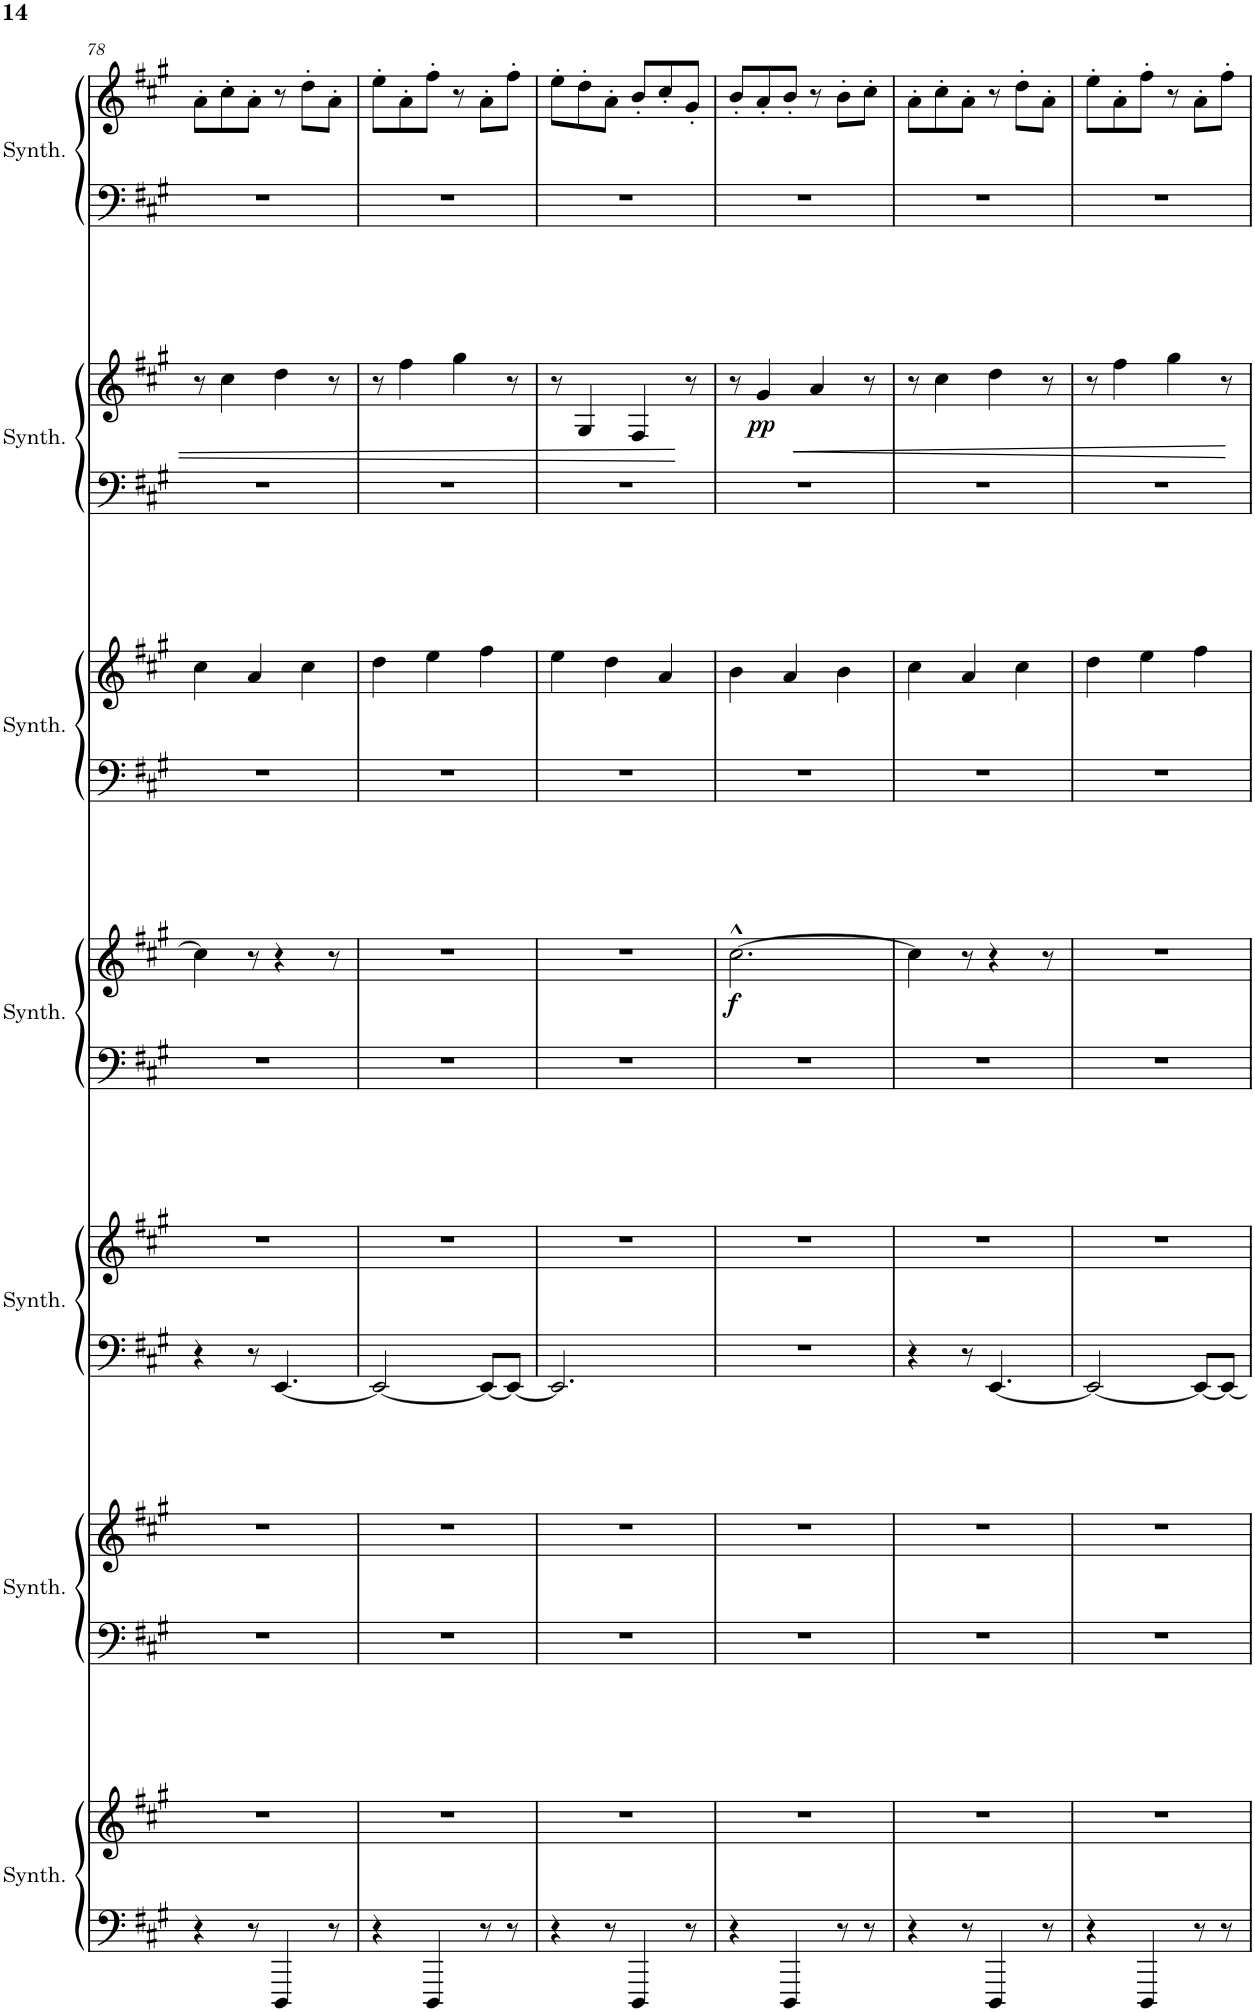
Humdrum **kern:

**kern	**kern	**kern	**kern	**kern	**kern	**kern	**kern	**dynam	**kern	**kern	**kern	**kern	**dynam	**kern	**kern
*part7	*part7	*part6	*part6	*part5	*part5	*part4	*part4	*part4	*part3	*part3	*part2	*part2	*part2	*part1	*part1
*staff14	*staff13	*staff12	*staff11	*staff10	*staff9	*staff8	*staff7	*staff7/8	*staff6	*staff5	*staff4	*staff3	*staff3/4	*staff2	*staff1
*I"Crystal Synthesizer	*	*I"Saw Synthesizer	*	*I"Atmosphere Synthesizer	*	*I"Goblins Synthesizer	*	*	*I"Choir Synthesizer	*	*I"Bowed Synthesizer	*	*	*I"String Synthesizer	*
*I'Synth.	*	*I'Synth.	*	*I'Synth.	*	*I'Synth.	*	*	*I'Synth.	*	*I'Synth.	*	*	*I'Synth.	*
!!LO:PB:g=z
*clefF4	*clefG2	*clefF4	*clefG2	*clefF4	*clefG2	*clefF4	*clefG2	*	*clefF4	*clefG2	*clefF4	*clefG2	*	*clefF4	*clefG2
*k[f#c#g#]	*k[f#c#g#]	*k[f#c#g#]	*k[f#c#g#]	*k[f#c#g#]	*k[f#c#g#]	*k[f#c#g#]	*k[f#c#g#]	*	*k[f#c#g#]	*k[f#c#g#]	*k[f#c#g#]	*k[f#c#g#]	*	*k[f#c#g#]	*k[f#c#g#]
*M6/8	*M6/8	*M6/8	*M6/8	*M6/8	*M6/8	*M6/8	*M6/8	*	*M6/8	*M6/8	*M6/8	*M6/8	*	*M6/8	*M6/8
=78	=78	=78	=78	=78	=78	=78	=78	=78	=78	=78	=78	=78	=78	=78	=78
4r	2.r	2.r	2.r	4r	2.r	2.r	4cc#\]	.	2.r	4cc#\	2.r	8r	.	2.r	8a'\L
.	.	.	.	.	.	.	.	.	.	.	.	4cc#\	.	.	8cc#'\
8r	.	.	.	8r	.	.	8r	.	.	4a/	.	.	.	.	8a'\J
4DDD/	.	.	.	[4.EE/	.	.	4r	.	.	.	.	4dd\	.	.	8r
.	.	.	.	.	.	.	.	.	.	4cc#\	.	.	.	.	8dd'\L
8r	.	.	.	.	.	.	8r	.	.	.	.	8r	.	.	8a'\J
=79	=79	=79	=79	=79	=79	=79	=79	=79	=79	=79	=79	=79	=79	=79	=79
4r	2.r	2.r	2.r	2EE/_	2.r	2.r	2.r	.	2.r	4dd\	2.r	8r	.	2.r	8ee'\L
.	.	.	.	.	.	.	.	.	.	.	.	4ff#\	.	.	8a'\
4DDD/	.	.	.	.	.	.	.	.	.	4ee\	.	.	.	.	8ff#'\J
.	.	.	.	.	.	.	.	.	.	.	.	4gg#\	.	.	8r
8r	.	.	.	8EE/L_	.	.	.	.	.	4ff#\	.	.	.	.	8a'\L
8r	.	.	.	8EE/J_	.	.	.	.	.	.	.	8r	.	.	8ff#'\J
=80	=80	=80	=80	=80	=80	=80	=80	=80	=80	=80	=80	=80	=80	=80	=80
4r	2.r	2.r	2.r	2.EE/]	2.r	2.r	2.r	.	2.r	4ee\	2.r	8r	.	2.r	8ee'\L
.	.	.	.	.	.	.	.	.	.	.	.	4G#/	.	.	8dd'\
8r	.	.	.	.	.	.	.	.	.	4dd\	.	.	.	.	8a'\J
4DDD/	.	.	.	.	.	.	.	.	.	.	.	4F#/	.	.	8b'/L
.	.	.	.	.	.	.	.	.	.	4a/	.	.	.	.	8cc#'/
8r	.	.	.	.	.	.	.	.	.	.	.	8r	.	.	8g#'/J
=81	=81	=81	=81	=81	=81	=81	=81	=81	=81	=81	=81	=81	=81	=81	=81
!	!	!	!	!	!	!	!	!LO:DY:b	!	!	!	!	!	!	!
4r	2.r	2.r	2.r	2.r	2.r	2.r	[2.cc#^^\	f	2.r	4b\	2.r	8r	.	2.r	8b'/L
!	!	!	!	!	!	!	!	!	!	!	!	!	!LO:DY:b	!	!
.	.	.	.	.	.	.	.	.	.	.	.	4g#/	pp	.	8a'/
4DDD/	.	.	.	.	.	.	.	.	.	4a/	.	.	.	.	8b'/J
.	.	.	.	.	.	.	.	.	.	.	.	4a/	.	.	8r
8r	.	.	.	.	.	.	.	.	.	4b\	.	.	.	.	8b'\L
8r	.	.	.	.	.	.	.	.	.	.	.	8r	.	.	8cc#'\J
=82	=82	=82	=82	=82	=82	=82	=82	=82	=82	=82	=82	=82	=82	=82	=82
4r	2.r	2.r	2.r	4r	2.r	2.r	4cc#\]	.	2.r	4cc#\	2.r	8r	.	2.r	8a'\L
.	.	.	.	.	.	.	.	.	.	.	.	4cc#\	.	.	8cc#'\
8r	.	.	.	8r	.	.	8r	.	.	4a/	.	.	.	.	8a'\J
4DDD/	.	.	.	[4.EE/	.	.	4r	.	.	.	.	4dd\	.	.	8r
.	.	.	.	.	.	.	.	.	.	4cc#\	.	.	.	.	8dd'\L
8r	.	.	.	.	.	.	8r	.	.	.	.	8r	.	.	8a'\J
=83	=83	=83	=83	=83	=83	=83	=83	=83	=83	=83	=83	=83	=83	=83	=83
4r	2.r	2.r	2.r	2EE/_	2.r	2.r	2.r	.	2.r	4dd\	2.r	8r	.	2.r	8ee'\L
.	.	.	.	.	.	.	.	.	.	.	.	4ff#\	.	.	8a'\
4DDD/	.	.	.	.	.	.	.	.	.	4ee\	.	.	.	.	8ff#'\J
.	.	.	.	.	.	.	.	.	.	.	.	4gg#\	.	.	8r
8r	.	.	.	8EE/L_	.	.	.	.	.	4ff#\	.	.	.	.	8a'\L
8r	.	.	.	8EE/J_	.	.	.	.	.	.	.	8r	.	.	8ff#'\J
=	=	=	=	=	=	=	=	=	=	=	=	=	=	=	=
*-	*-	*-	*-	*-	*-	*-	*-	*-	*-	*-	*-	*-	*-	*-	*-
